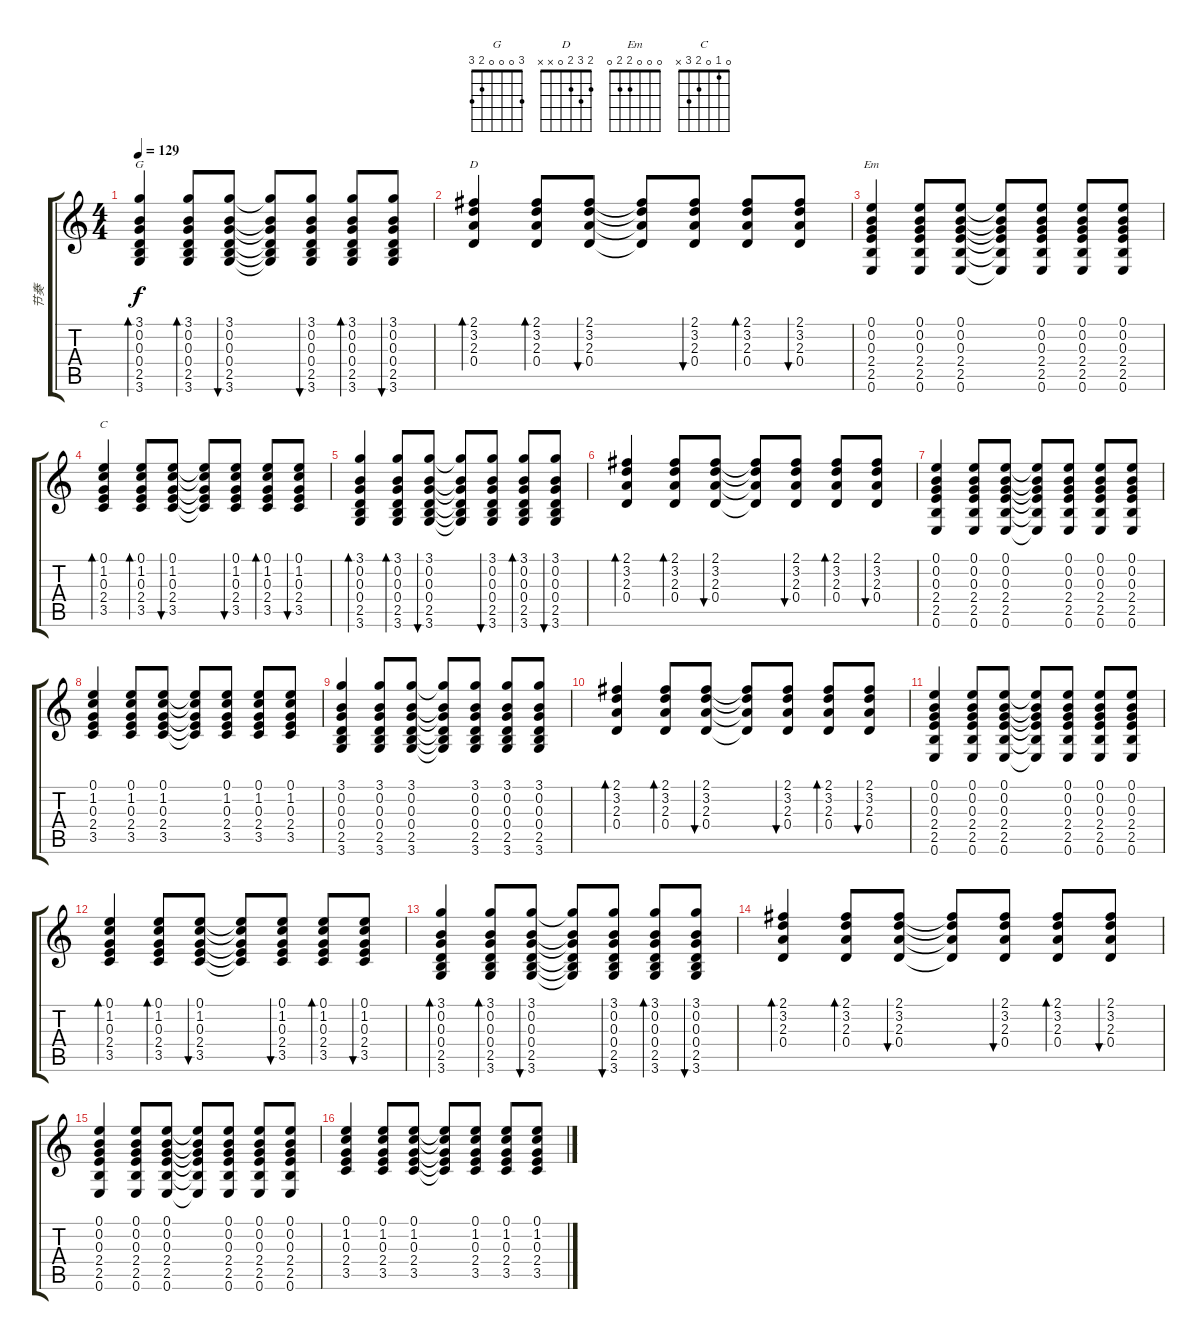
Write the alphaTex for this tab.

\track ("节奏" "节奏") {instrument acousticguitarnylon}
\staff {score tabs}
\tuning (E4 B3 G3 D3 A2 E2) {hide}
\chord ("G" 3 0 0 0 2 3)
\chord ("D" 2 3 2 0 x x)
\chord ("Em" 0 0 0 2 2 0)
\chord ("C" 0 1 0 2 3 x)
\ts (4 4)
\tempo 129
\clef g2
\ks c
(3.1 0.2 0.3 0.4 2.5 3.6).4{bd 60 ch "G" dy f} (3.1 0.2 0.3 0.4 2.5 3.6).8{bd 60} (3.1 0.2 0.3 0.4 2.5 3.6).8{bu 60} (3.1{t} 0.2{t} 0.3{t} 0.4{t} 2.5{t} 3.6{t}).8 (3.1 0.2 0.3 0.4 2.5 3.6).8{bu 60} (3.1 0.2 0.3 0.4 2.5 3.6).8{bd 60} (3.1 0.2 0.3 0.4 2.5 3.6).8{bu 60} |
(2.1 3.2 2.3 0.4).4{bd 60 ch "D"} (2.1 3.2 2.3 0.4).8{bd 60} (2.1 3.2 2.3 0.4).8{bu 60} (2.1{t} 3.2{t} 2.3{t} 0.4{t}).8 (2.1 3.2 2.3 0.4).8{bu 60} (2.1 3.2 2.3 0.4).8{bd 60} (2.1 3.2 2.3 0.4).8{bu 60} |
(0.1 0.2 0.3 2.4 2.5 0.6).4{ch "Em"} (0.1 0.2 0.3 2.4 2.5 0.6).8 (0.1 0.2 0.3 2.4 2.5 0.6).8 (0.1{t} 0.2{t} 0.3{t} 2.4{t} 2.5{t} 0.6{t}).8 (0.1 0.2 0.3 2.4 2.5 0.6).8 (0.1 0.2 0.3 2.4 2.5 0.6).8 (0.1 0.2 0.3 2.4 2.5 0.6).8 |
(0.1 1.2 0.3 2.4 3.5).4{bd 60 ch "C"} (0.1 1.2 0.3 2.4 3.5).8{bd 60} (0.1 1.2 0.3 2.4 3.5).8{bu 60} (0.1{t} 1.2{t} 0.3{t} 2.4{t} 3.5{t}).8 (0.1 1.2 0.3 2.4 3.5).8{bu 60} (0.1 1.2 0.3 2.4 3.5).8{bd 60} (0.1 1.2 0.3 2.4 3.5).8{bu 60} |
(3.1 0.2 0.3 0.4 2.5 3.6).4{bd 60} (3.1 0.2 0.3 0.4 2.5 3.6).8{bd 60} (3.1 0.2 0.3 0.4 2.5 3.6).8{bu 60} (3.1{t} 0.2{t} 0.3{t} 0.4{t} 2.5{t} 3.6{t}).8 (3.1 0.2 0.3 0.4 2.5 3.6).8{bu 60} (3.1 0.2 0.3 0.4 2.5 3.6).8{bd 60} (3.1 0.2 0.3 0.4 2.5 3.6).8{bu 60} |
(2.1 3.2 2.3 0.4).4{bd 60} (2.1 3.2 2.3 0.4).8{bd 60} (2.1 3.2 2.3 0.4).8{bu 60} (2.1{t} 3.2{t} 2.3{t} 0.4{t}).8 (2.1 3.2 2.3 0.4).8{bu 60} (2.1 3.2 2.3 0.4).8{bd 60} (2.1 3.2 2.3 0.4).8{bu 60} |
(0.1 0.2 0.3 2.4 2.5 0.6).4 (0.1 0.2 0.3 2.4 2.5 0.6).8 (0.1 0.2 0.3 2.4 2.5 0.6).8 (0.1{t} 0.2{t} 0.3{t} 2.4{t} 2.5{t} 0.6{t}).8 (0.1 0.2 0.3 2.4 2.5 0.6).8 (0.1 0.2 0.3 2.4 2.5 0.6).8 (0.1 0.2 0.3 2.4 2.5 0.6).8 |
(0.1 1.2 0.3 2.4 3.5).4 (0.1 1.2 0.3 2.4 3.5).8 (0.1 1.2 0.3 2.4 3.5).8 (0.1{t} 1.2{t} 0.3{t} 2.4{t} 3.5{t}).8 (0.1 1.2 0.3 2.4 3.5).8 (0.1 1.2 0.3 2.4 3.5).8 (0.1 1.2 0.3 2.4 3.5).8 |
(3.1 0.2 0.3 0.4 2.5 3.6).4 (3.1 0.2 0.3 0.4 2.5 3.6).8 (3.1 0.2 0.3 0.4 2.5 3.6).8 (3.1{t} 0.2{t} 0.3{t} 0.4{t} 2.5{t} 3.6{t}).8 (3.1 0.2 0.3 0.4 2.5 3.6).8 (3.1 0.2 0.3 0.4 2.5 3.6).8 (3.1 0.2 0.3 0.4 2.5 3.6).8 |
(2.1 3.2 2.3 0.4).4{bd 60} (2.1 3.2 2.3 0.4).8{bd 60} (2.1 3.2 2.3 0.4).8{bu 60} (2.1{t} 3.2{t} 2.3{t} 0.4{t}).8 (2.1 3.2 2.3 0.4).8{bu 60} (2.1 3.2 2.3 0.4).8{bd 60} (2.1 3.2 2.3 0.4).8{bu 60} |
(0.1 0.2 0.3 2.4 2.5 0.6).4 (0.1 0.2 0.3 2.4 2.5 0.6).8 (0.1 0.2 0.3 2.4 2.5 0.6).8 (0.1{t} 0.2{t} 0.3{t} 2.4{t} 2.5{t} 0.6{t}).8 (0.1 0.2 0.3 2.4 2.5 0.6).8 (0.1 0.2 0.3 2.4 2.5 0.6).8 (0.1 0.2 0.3 2.4 2.5 0.6).8 |
(0.1 1.2 0.3 2.4 3.5).4{bd 60} (0.1 1.2 0.3 2.4 3.5).8{bd 60} (0.1 1.2 0.3 2.4 3.5).8{bu 60} (0.1{t} 1.2{t} 0.3{t} 2.4{t} 3.5{t}).8 (0.1 1.2 0.3 2.4 3.5).8{bu 60} (0.1 1.2 0.3 2.4 3.5).8{bd 60} (0.1 1.2 0.3 2.4 3.5).8{bu 60} |
(3.1 0.2 0.3 0.4 2.5 3.6).4{bd 60} (3.1 0.2 0.3 0.4 2.5 3.6).8{bd 60} (3.1 0.2 0.3 0.4 2.5 3.6).8{bu 60} (3.1{t} 0.2{t} 0.3{t} 0.4{t} 2.5{t} 3.6{t}).8 (3.1 0.2 0.3 0.4 2.5 3.6).8{bu 60} (3.1 0.2 0.3 0.4 2.5 3.6).8{bd 60} (3.1 0.2 0.3 0.4 2.5 3.6).8{bu 60} |
(2.1 3.2 2.3 0.4).4{bd 60} (2.1 3.2 2.3 0.4).8{bd 60} (2.1 3.2 2.3 0.4).8{bu 60} (2.1{t} 3.2{t} 2.3{t} 0.4{t}).8 (2.1 3.2 2.3 0.4).8{bu 60} (2.1 3.2 2.3 0.4).8{bd 60} (2.1 3.2 2.3 0.4).8{bu 60} |
(0.1 0.2 0.3 2.4 2.5 0.6).4 (0.1 0.2 0.3 2.4 2.5 0.6).8 (0.1 0.2 0.3 2.4 2.5 0.6).8 (0.1{t} 0.2{t} 0.3{t} 2.4{t} 2.5{t} 0.6{t}).8 (0.1 0.2 0.3 2.4 2.5 0.6).8 (0.1 0.2 0.3 2.4 2.5 0.6).8 (0.1 0.2 0.3 2.4 2.5 0.6).8 |
(0.1 1.2 0.3 2.4 3.5).4 (0.1 1.2 0.3 2.4 3.5).8 (0.1 1.2 0.3 2.4 3.5).8 (0.1{t} 1.2{t} 0.3{t} 2.4{t} 3.5{t}).8 (0.1 1.2 0.3 2.4 3.5).8 (0.1 1.2 0.3 2.4 3.5).8 (0.1 1.2 0.3 2.4 3.5).8
